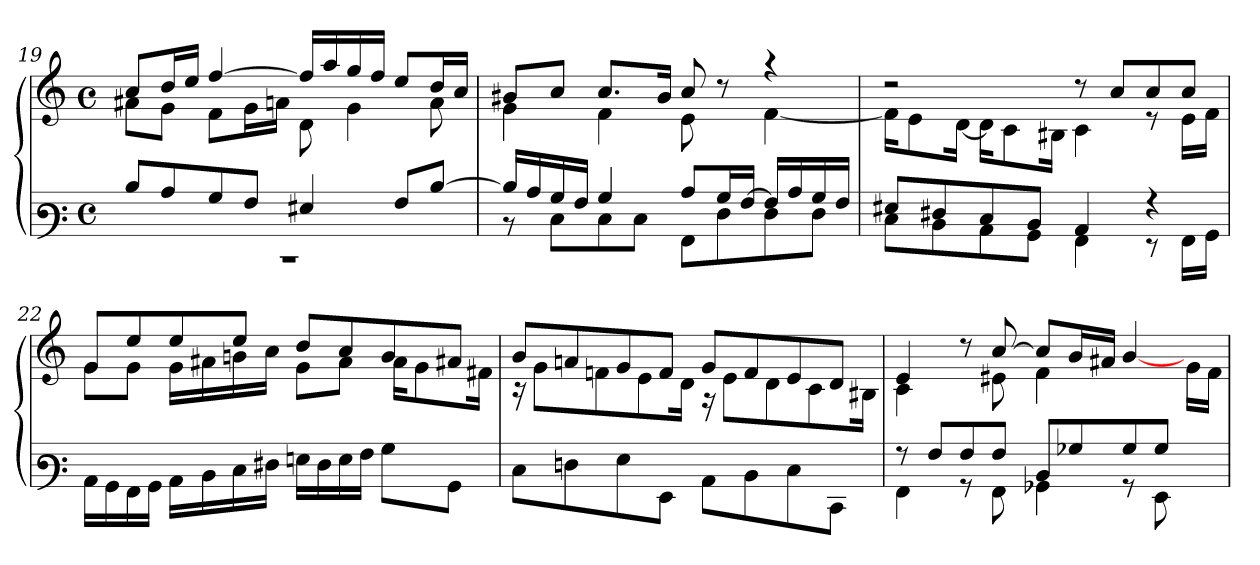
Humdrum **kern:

**kern	**kern
*part1	*part1
*staff2	*staff1
!!LO:LB:g=z
*clefF3	*clefG3
*M4/4	*M4/4
*met(c)	*met(c)
=19	=19
*^	*^
8d/L	1rFF	8a/L	8f#X\L
8c/	.	16b/L	8e\J
.	.	16cc/JJ	.
8B/	.	[>4dd/	8d\L
8A/J	.	.	16e\L
.	.	.	16fn\JJ
4G#X/	.	16dd/LL]	8B\
.	.	16ff/	.
.	.	16ee/	4e\
.	.	16dd/JJ	.
8A/L	.	8cc/L	.
[>8d/J	.	16b/L	8f\
.	.	16a/JJ	.
=20	=20	=20	=20
16d/LL]	8rD	8g#X/L	4e\
16c/	.	.	.
16B/	8E\L	8a/J	.
16A/JJ	.	.	.
4B/	8E\	8.a/L	4d\
.	8E\J	.	.
.	.	16g#/Jk	.
8c/L	8AA\L	8a/	8c\
16B/L	8F\	8rb	8ryy
[>16A/JJ	.	.	.
16A/LL]	8F\	4rff	[<4d\
16c/	.	.	.
16B/	8F\J	.	.
16A/JJ	.	.	.
!!LO:LB:g=z	!!
=21	=21	=21	=21
8G#X/L	8E\L	2rcc	16d\KL]
.	.	.	8c\
8F#X/	8D\	.	.
.	.	.	[<16B\Jk
8E/	8C\	.	16B\KL]
.	.	.	8A\
8D/J	8BB\J	.	.
.	.	.	16G#X\Jk
4C/	4AA\	8rb	4A\
.	.	8a/L	.
4rA	8rGG	8a/	8rc
.	16AA\LL	8a/J	16c\LL
.	16BB\JJ	.	16d\JJ
*v	*v	*	*
=22	=22	=22
16C\LL	8e/L	8e\L
16BB\	.	.
16AA\	8cc/	8e\J
16BB\JJ	.	.
16C\LL	8cc/	16e\LL
16D\	.	16f#X\
16E\	8cc/J	16gn\
16F#X\JJ	.	16a\JJ
16Gn\LL	8b/L	8e\L
16F#\	.	.
16G\	8a/	8f#\J
16A\JJ	.	.
8B\L	(8g/	16f#\KL
.	.	8e\
8BB\J	8f#X/J	.
.	.	16d#X\Jk
!!LO:LB:g=z	!!
=23	=23	=23
8E\L	8g/L	16rA
.	.	8e\L
8Fn\	8fn/	.
.	.	8dn\
8G\	8e/	.
.	.	8c\
8GG\J	8d/J	.
.	.	16B\Jk
8C\L	8e/L	16rF
.	.	8c\L
8D\	8d/	.
.	.	8B\
8E\	8c/	.
.	.	8A\
8EE\J	8B/J	.
.	.	16G#X\Jk
=24	=24	=24
*^	*	*
8rA	4AA\	4c/	4A\
8A/L	.	.	.
8A/	8rBB	8rb	8ryy
8A/J	8AA\	[>8a/	8c#X\
8D/L	4BB-X\	8a/L]	4d\
8B-X/	.	16g/L	.
.	.	16f#X/JJ	.
8B-/	8rBB	[>4g/	4.ryy
8B-/J	8GG\	.	.
8ryy	8ryy	16e\LL	.
.	.	16d\JJ	.
*v	*v	*	*
*	*v	*v
=	=
*-	*-
